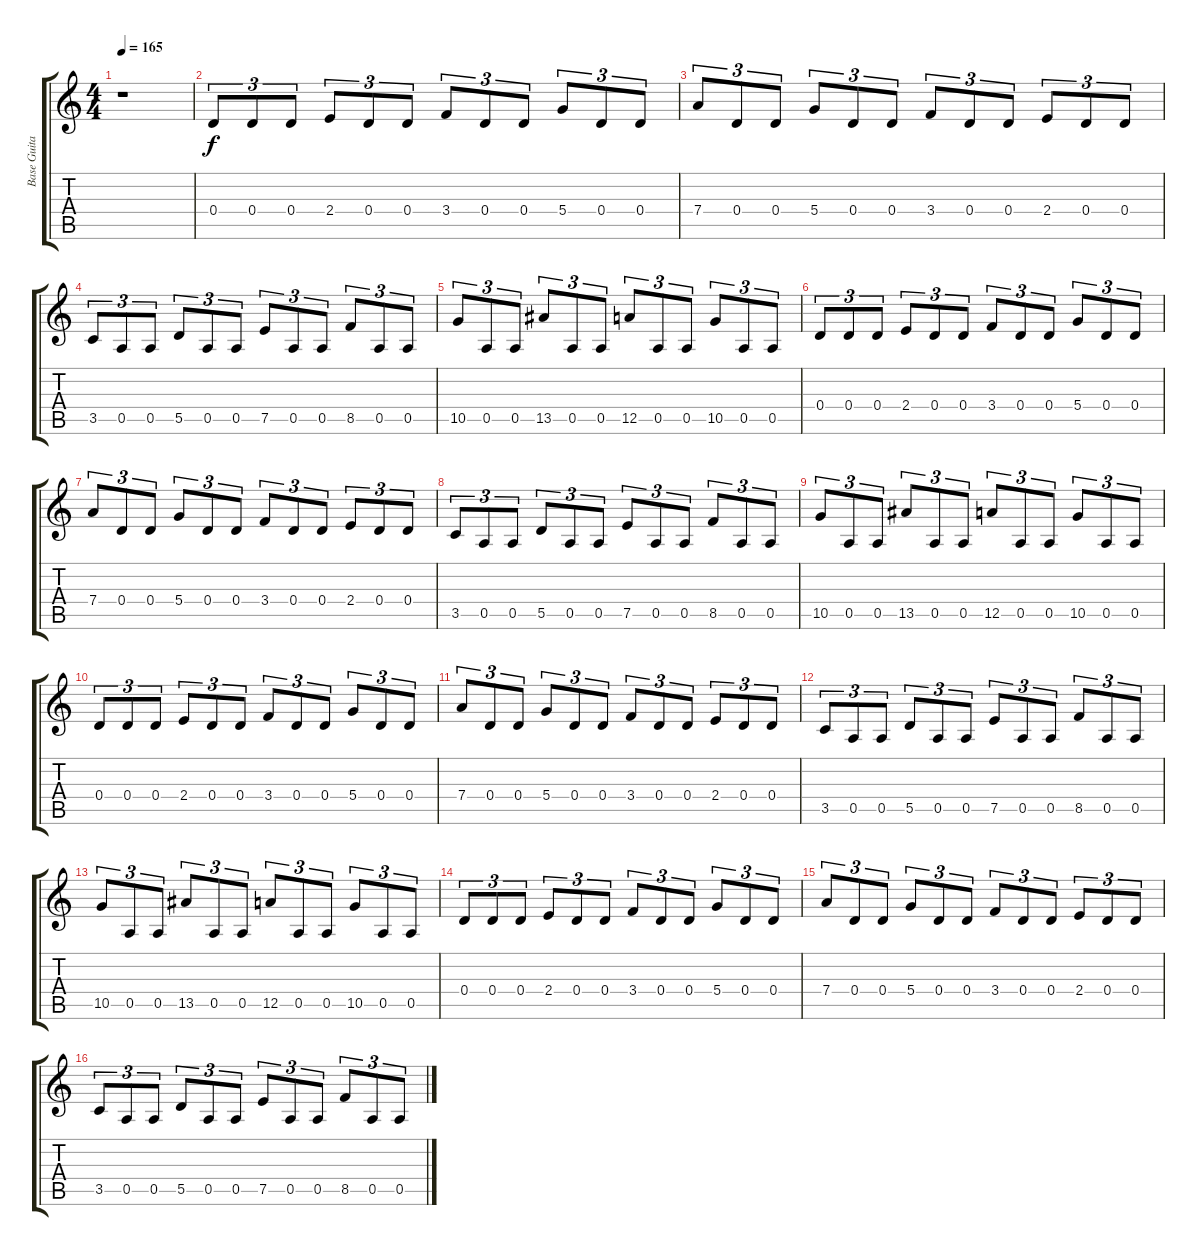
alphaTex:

\track ("Base Guitar" "Base Guita") {instrument distortionguitar}
\staff {score tabs}
\tuning (E4 B3 G3 D3 A2 E2) {hide}
\ts (4 4)
\tempo 165
\clef g2
\ks c
r.1{dy f instrument distortionguitar} |
0.4.8{tu (3 2)} 0.4.8{tu (3 2)} 0.4.8{tu (3 2)} 2.4.8{tu (3 2)} 0.4.8{tu (3 2)} 0.4.8{tu (3 2)} 3.4.8{tu (3 2)} 0.4.8{tu (3 2)} 0.4.8{tu (3 2)} 5.4.8{tu (3 2)} 0.4.8{tu (3 2)} 0.4.8{tu (3 2)} |
7.4.8{tu (3 2)} 0.4.8{tu (3 2)} 0.4.8{tu (3 2)} 5.4.8{tu (3 2)} 0.4.8{tu (3 2)} 0.4.8{tu (3 2)} 3.4.8{tu (3 2)} 0.4.8{tu (3 2)} 0.4.8{tu (3 2)} 2.4.8{tu (3 2)} 0.4.8{tu (3 2)} 0.4.8{tu (3 2)} |
3.5.8{tu (3 2)} 0.5.8{tu (3 2)} 0.5.8{tu (3 2)} 5.5.8{tu (3 2)} 0.5.8{tu (3 2)} 0.5.8{tu (3 2)} 7.5.8{tu (3 2)} 0.5.8{tu (3 2)} 0.5.8{tu (3 2)} 8.5.8{tu (3 2)} 0.5.8{tu (3 2)} 0.5.8{tu (3 2)} |
10.5.8{tu (3 2)} 0.5.8{tu (3 2)} 0.5.8{tu (3 2)} 13.5.8{tu (3 2)} 0.5.8{tu (3 2)} 0.5.8{tu (3 2)} 12.5.8{tu (3 2)} 0.5.8{tu (3 2)} 0.5.8{tu (3 2)} 10.5.8{tu (3 2)} 0.5.8{tu (3 2)} 0.5.8{tu (3 2)} |
0.4.8{tu (3 2)} 0.4.8{tu (3 2)} 0.4.8{tu (3 2)} 2.4.8{tu (3 2)} 0.4.8{tu (3 2)} 0.4.8{tu (3 2)} 3.4.8{tu (3 2)} 0.4.8{tu (3 2)} 0.4.8{tu (3 2)} 5.4.8{tu (3 2)} 0.4.8{tu (3 2)} 0.4.8{tu (3 2)} |
7.4.8{tu (3 2)} 0.4.8{tu (3 2)} 0.4.8{tu (3 2)} 5.4.8{tu (3 2)} 0.4.8{tu (3 2)} 0.4.8{tu (3 2)} 3.4.8{tu (3 2)} 0.4.8{tu (3 2)} 0.4.8{tu (3 2)} 2.4.8{tu (3 2)} 0.4.8{tu (3 2)} 0.4.8{tu (3 2)} |
3.5.8{tu (3 2)} 0.5.8{tu (3 2)} 0.5.8{tu (3 2)} 5.5.8{tu (3 2)} 0.5.8{tu (3 2)} 0.5.8{tu (3 2)} 7.5.8{tu (3 2)} 0.5.8{tu (3 2)} 0.5.8{tu (3 2)} 8.5.8{tu (3 2)} 0.5.8{tu (3 2)} 0.5.8{tu (3 2)} |
10.5.8{tu (3 2)} 0.5.8{tu (3 2)} 0.5.8{tu (3 2)} 13.5.8{tu (3 2)} 0.5.8{tu (3 2)} 0.5.8{tu (3 2)} 12.5.8{tu (3 2)} 0.5.8{tu (3 2)} 0.5.8{tu (3 2)} 10.5.8{tu (3 2)} 0.5.8{tu (3 2)} 0.5.8{tu (3 2)} |
0.4.8{tu (3 2)} 0.4.8{tu (3 2)} 0.4.8{tu (3 2)} 2.4.8{tu (3 2)} 0.4.8{tu (3 2)} 0.4.8{tu (3 2)} 3.4.8{tu (3 2)} 0.4.8{tu (3 2)} 0.4.8{tu (3 2)} 5.4.8{tu (3 2)} 0.4.8{tu (3 2)} 0.4.8{tu (3 2)} |
7.4.8{tu (3 2)} 0.4.8{tu (3 2)} 0.4.8{tu (3 2)} 5.4.8{tu (3 2)} 0.4.8{tu (3 2)} 0.4.8{tu (3 2)} 3.4.8{tu (3 2)} 0.4.8{tu (3 2)} 0.4.8{tu (3 2)} 2.4.8{tu (3 2)} 0.4.8{tu (3 2)} 0.4.8{tu (3 2)} |
3.5.8{tu (3 2)} 0.5.8{tu (3 2)} 0.5.8{tu (3 2)} 5.5.8{tu (3 2)} 0.5.8{tu (3 2)} 0.5.8{tu (3 2)} 7.5.8{tu (3 2)} 0.5.8{tu (3 2)} 0.5.8{tu (3 2)} 8.5.8{tu (3 2)} 0.5.8{tu (3 2)} 0.5.8{tu (3 2)} |
10.5.8{tu (3 2)} 0.5.8{tu (3 2)} 0.5.8{tu (3 2)} 13.5.8{tu (3 2)} 0.5.8{tu (3 2)} 0.5.8{tu (3 2)} 12.5.8{tu (3 2)} 0.5.8{tu (3 2)} 0.5.8{tu (3 2)} 10.5.8{tu (3 2)} 0.5.8{tu (3 2)} 0.5.8{tu (3 2)} |
0.4.8{tu (3 2)} 0.4.8{tu (3 2)} 0.4.8{tu (3 2)} 2.4.8{tu (3 2)} 0.4.8{tu (3 2)} 0.4.8{tu (3 2)} 3.4.8{tu (3 2)} 0.4.8{tu (3 2)} 0.4.8{tu (3 2)} 5.4.8{tu (3 2)} 0.4.8{tu (3 2)} 0.4.8{tu (3 2)} |
7.4.8{tu (3 2)} 0.4.8{tu (3 2)} 0.4.8{tu (3 2)} 5.4.8{tu (3 2)} 0.4.8{tu (3 2)} 0.4.8{tu (3 2)} 3.4.8{tu (3 2)} 0.4.8{tu (3 2)} 0.4.8{tu (3 2)} 2.4.8{tu (3 2)} 0.4.8{tu (3 2)} 0.4.8{tu (3 2)} |
3.5.8{tu (3 2)} 0.5.8{tu (3 2)} 0.5.8{tu (3 2)} 5.5.8{tu (3 2)} 0.5.8{tu (3 2)} 0.5.8{tu (3 2)} 7.5.8{tu (3 2)} 0.5.8{tu (3 2)} 0.5.8{tu (3 2)} 8.5.8{tu (3 2)} 0.5.8{tu (3 2)} 0.5.8{tu (3 2)}
